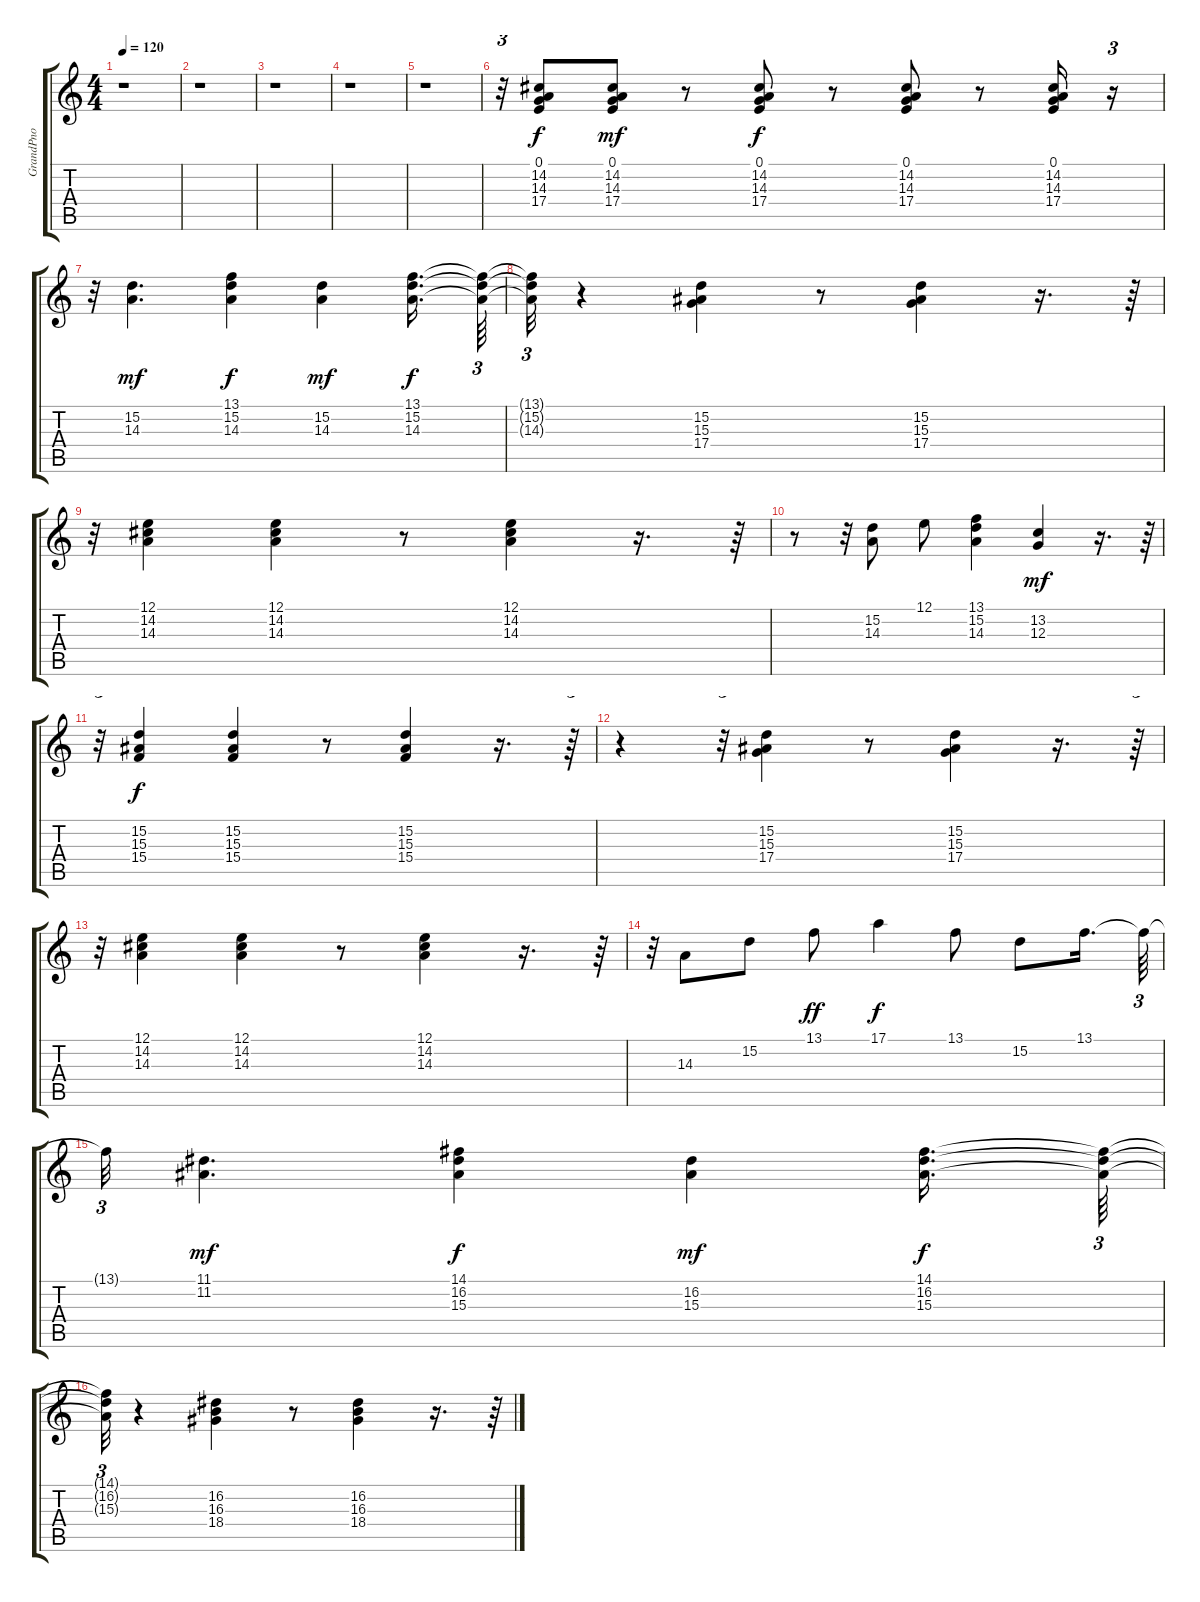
\track ("GrandPno" "GrandPno") {instrument acousticgrandpiano}
\staff {score tabs}
\tuning (E4 B3 G3 D3 A2 E2) {hide}
\ts (4 4)
\tempo 120
\clef g2
\ks c
r.1{dy f} |
r.1 |
r.1 |
r.1 |
r.1 |
r.32{tu (3 2)} (0.1 14.2 14.3 17.4).8 (0.1 14.2 14.3 17.4).8{dy mf} r.8 (0.1 14.2 14.3 17.4).8{dy f} r.8 (0.1 14.2 14.3 17.4).8 r.8 (0.1 14.2 14.3 17.4).16 r.16{tu (3 2)} |
r.32{tu (3 2)} (15.2 14.3).4{d dy mf} (13.1 15.2 14.3).4{dy f} (15.2 14.3).4{dy mf} (13.1 15.2 14.3).16{d dy f} (13.1{t} 15.2{t} 14.3{t}).64{tu (3 2)} |
(13.1{t} 15.2{t} 14.3{t}).32{tu (3 2)} r.4 (15.2 15.3 17.4).4 r.8 (15.2 15.3 17.4).4 r.16{d} r.64{tu (3 2)} |
r.32{tu (3 2)} (12.1 14.2 14.3).4 (12.1 14.2 14.3).4 r.8 (12.1 14.2 14.3).4 r.16{d} r.64{tu (3 2)} |
r.8 r.32{tu (3 2)} (15.2 14.3).8 12.1.8 (13.1 15.2 14.3).4 (13.2 12.3).4{dy mf} r.16{d} r.64{tu (3 2)} |
r.32{tu (3 2)} (15.2 15.3 15.4).4{dy f} (15.2 15.3 15.4).4 r.8 (15.2 15.3 15.4).4 r.16{d} r.64{tu (3 2)} |
r.4 r.32{tu (3 2)} (15.2 15.3 17.4).4 r.8 (15.2 15.3 17.4).4 r.16{d} r.64{tu (3 2)} |
r.32{tu (3 2)} (12.1 14.2 14.3).4 (12.1 14.2 14.3).4 r.8 (12.1 14.2 14.3).4 r.16{d} r.64{tu (3 2)} |
r.32{tu (3 2)} 14.3.8 15.2.8 13.1.8{dy ff} 17.1.4{dy f} 13.1.8 15.2.8 13.1.16{d} 13.1{t}.64{tu (3 2)} |
13.1{t}.32{tu (3 2)} (11.1 11.2).4{d dy mf} (14.1 16.2 15.3).4{dy f} (16.2 15.3).4{dy mf} (14.1 16.2 15.3).16{d dy f} (14.1{t} 16.2{t} 15.3{t}).64{tu (3 2)} |
(14.1{t} 16.2{t} 15.3{t}).32{tu (3 2)} r.4 (16.2 16.3 18.4).4 r.8 (16.2 16.3 18.4).4 r.16{d} r.64{tu (3 2)}
